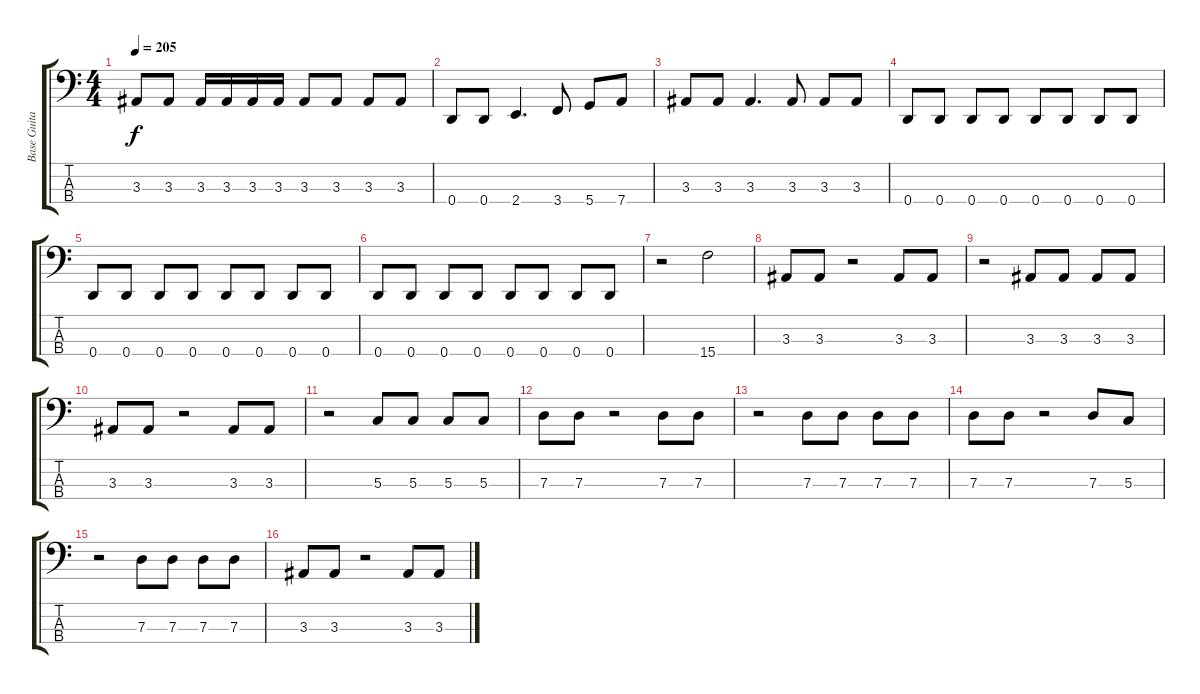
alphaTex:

\track ("Base Guitar" "Base Guita") {instrument electricbassfinger}
\staff {score tabs}
\tuning (F2 C2 G1 D1) {hide}
\ts (4 4)
\tempo 205
\clef f4
\ks c
3.3.8{dy f} 3.3.8 3.3.16 3.3.16 3.3.16 3.3.16 3.3.8 3.3.8 3.3.8 3.3.8 |
0.4.8 0.4.8 2.4.4{d} 3.4.8 5.4.8 7.4.8 |
3.3.8 3.3.8 3.3.4{d} 3.3.8 3.3.8 3.3.8 |
0.4.8 0.4.8 0.4.8 0.4.8 0.4.8 0.4.8 0.4.8 0.4.8 |
0.4.8 0.4.8 0.4.8 0.4.8 0.4.8 0.4.8 0.4.8 0.4.8 |
0.4.8 0.4.8 0.4.8 0.4.8 0.4.8 0.4.8 0.4.8 0.4.8 |
r.2 15.4.2 |
3.3.8 3.3.8 r.2 3.3.8 3.3.8 |
r.2 3.3.8 3.3.8 3.3.8 3.3.8 |
3.3.8 3.3.8 r.2 3.3.8 3.3.8 |
r.2 5.3.8 5.3.8 5.3.8 5.3.8 |
7.3.8 7.3.8 r.2 7.3.8 7.3.8 |
r.2 7.3.8 7.3.8 7.3.8 7.3.8 |
7.3.8 7.3.8 r.2 7.3.8 5.3.8 |
r.2 7.3.8 7.3.8 7.3.8 7.3.8 |
3.3.8 3.3.8 r.2 3.3.8 3.3.8
